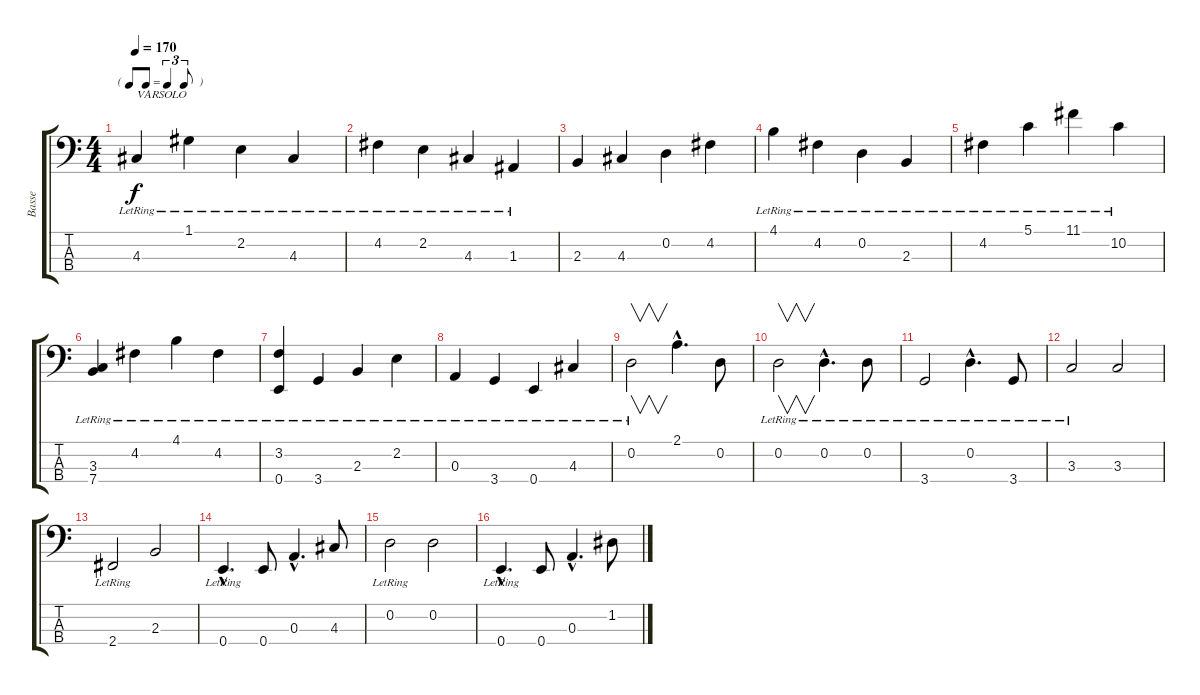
\track ("Basse" "Basse") {instrument acousticbass}
\staff {score tabs}
\tuning (G2 D2 A1 E1) {hide}
\ts (4 4)
\tf triplet8th
\tempo 170
\clef f4
\ks c
4.3{lr}.4{txt "VARSOLO" dy f instrument slapbass1} 1.1{lr}.4 2.2{lr}.4 4.3{lr}.4 |
4.2{lr}.4 2.2{lr}.4 4.3{lr}.4 1.3{lr}.4 |
2.3.4 4.3.4 0.2.4 4.2.4 |
4.1{lr}.4 4.2{lr}.4 0.2{lr}.4 2.3{lr}.4 |
4.2{lr}.4 5.1{lr}.4 11.1{lr}.4 10.2{lr}.4 |
(3.3{lr} 7.4).4 4.2{lr}.4 4.1{lr}.4 4.2{lr}.4 |
(3.2 0.4{lr}).4 3.4{lr}.4 2.3{lr}.4 2.2{lr}.4 |
0.3{lr}.4 3.4{lr}.4 0.4{lr}.4 4.3{lr}.4 |
0.2{lr}.2{v} 2.1{hac}.4{d} 0.2.8 |
0.2{lr}.2{v} 0.2{hac lr}.4{d} 0.2{lr}.8 |
3.4{lr}.2 0.2{hac lr}.4{d} 3.4{lr}.8 |
3.3{lr}.2 3.3.2 |
2.4{lr}.2 2.3.2 |
0.4{hac lr}.4{d} 0.4.8 0.3{hac}.4{d} 4.3.8 |
0.2{lr}.2 0.2.2 |
0.4{hac lr}.4{d} 0.4.8 0.3{hac}.4{d} 1.2.8
